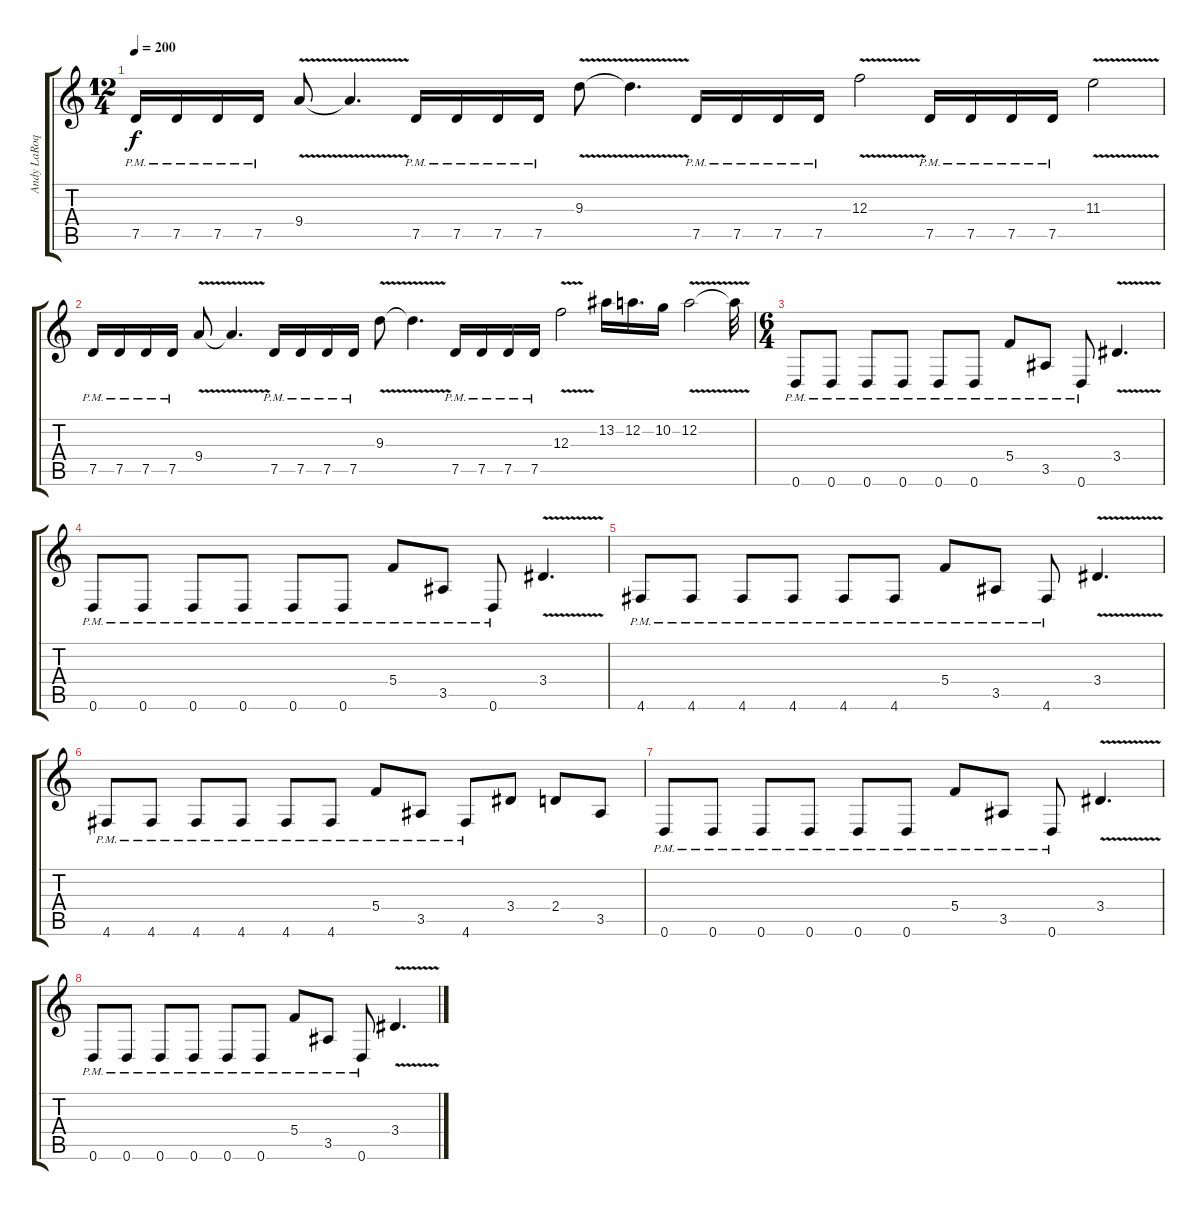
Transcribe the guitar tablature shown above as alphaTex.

\track ("Andy LaRoque" "Andy LaRoq") {instrument overdrivenguitar}
\staff {score tabs}
\tuning (D4 A3 F3 C3 G2 D2) {hide}
\ts (12 4)
\tempo 200
\clef g2
\ks c
7.5{pm}.16{dy f} 7.5{pm}.16 7.5{pm}.16 7.5{pm}.16 9.4{v}.8 9.4{v t}.4{d} 7.5{pm}.16 7.5{pm}.16 7.5{pm}.16 7.5{pm}.16 9.3{v}.8 9.3{v t}.4{d} 7.5{pm}.16 7.5{pm}.16 7.5{pm}.16 7.5{pm}.16 12.3{v}.2 7.5{pm}.16 7.5{pm}.16 7.5{pm}.16 7.5{pm}.16 11.3{v}.2 |
7.5{pm}.16 7.5{pm}.16 7.5{pm}.16 7.5{pm}.16 9.4{v}.8 9.4{v t}.4{d} 7.5{pm}.16 7.5{pm}.16 7.5{pm}.16 7.5{pm}.16 9.3{v}.8 9.3{v t}.4{d} 7.5{pm}.16 7.5{pm}.16 7.5{pm}.16 7.5{pm}.16 12.3{v}.2 13.2.16 12.2.16{d} 10.2.16 12.2{v}.2 12.2{v t}.32 |
\ts (6 4)
0.6{pm}.8 0.6{pm}.8 0.6{pm}.8 0.6{pm}.8 0.6{pm}.8 0.6{pm}.8 5.4{pm}.8 3.5{pm}.8 0.6{pm}.8 3.4{v}.4{d} |
0.6{pm}.8 0.6{pm}.8 0.6{pm}.8 0.6{pm}.8 0.6{pm}.8 0.6{pm}.8 5.4{pm}.8 3.5{pm}.8 0.6{pm}.8 3.4{v}.4{d} |
4.6{pm}.8 4.6{pm}.8 4.6{pm}.8 4.6{pm}.8 4.6{pm}.8 4.6{pm}.8 5.4{pm}.8 3.5{pm}.8 4.6{pm}.8 3.4{v}.4{d} |
4.6{pm}.8 4.6{pm}.8 4.6{pm}.8 4.6{pm}.8 4.6{pm}.8 4.6{pm}.8 5.4{pm}.8 3.5{pm}.8 4.6{pm}.8 3.4.8 2.4.8 3.5.8 |
0.6{pm}.8 0.6{pm}.8 0.6{pm}.8 0.6{pm}.8 0.6{pm}.8 0.6{pm}.8 5.4{pm}.8 3.5{pm}.8 0.6{pm}.8 3.4{v}.4{d} |
0.6{pm}.8 0.6{pm}.8 0.6{pm}.8 0.6{pm}.8 0.6{pm}.8 0.6{pm}.8 5.4{pm}.8 3.5{pm}.8 0.6{pm}.8 3.4{v}.4{d}
